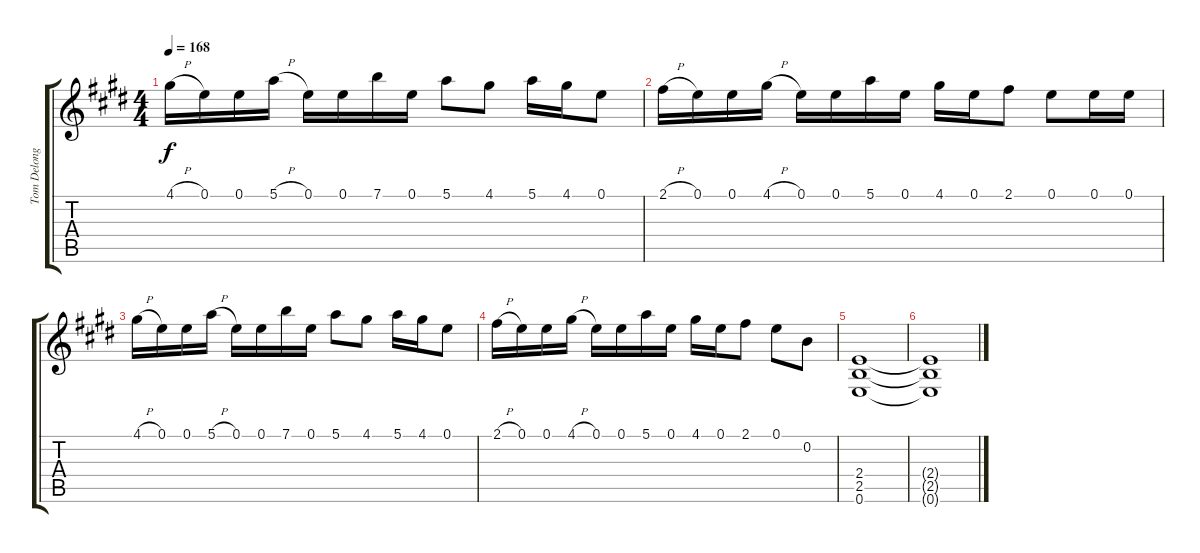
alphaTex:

\track ("Tom Delonge" "Tom Delong") {instrument distortionguitar}
\staff {score tabs}
\tuning (E4 B3 G3 D3 A2 E2) {hide}
\ts (4 4)
\tempo 168
\clef g2
\ks e
4.1{h}.16{dy f} 0.1.16 0.1.16 5.1{h}.16 0.1.16 0.1.16 7.1.16 0.1.16 5.1.8 4.1.8 5.1.16 4.1.16 0.1.8 |
2.1{h}.16 0.1.16 0.1.16 4.1{h}.16 0.1.16 0.1.16 5.1.16 0.1.16 4.1.16 0.1.16 2.1.8 0.1.8 0.1.16 0.1.16 |
4.1{h}.16 0.1.16 0.1.16 5.1{h}.16 0.1.16 0.1.16 7.1.16 0.1.16 5.1.8 4.1.8 5.1.16 4.1.16 0.1.8 |
2.1{h}.16 0.1.16 0.1.16 4.1{h}.16 0.1.16 0.1.16 5.1.16 0.1.16 4.1.16 0.1.16 2.1.8 0.1.8 0.2.8 |
(2.4 2.5 0.6).1 |
(2.4{t} 2.5{t} 0.6{t}).1
